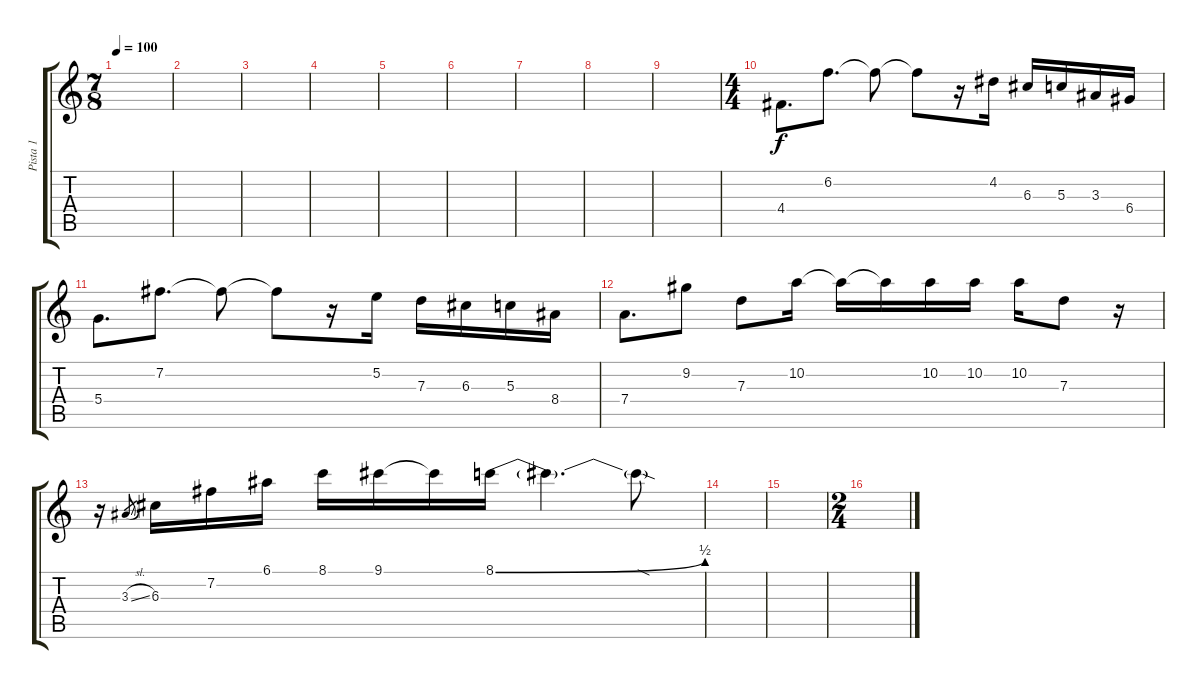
\track ("Pista 1" "Pista 1") {instrument distortionguitar}
\staff {score tabs}
\tuning (E4 B3 G3 D3 A2 D2) {hide}
\ts (7 8)
\tempo 100
\clef g2
\ks c
|
|
|
|
|
|
|
|
|
\ts (4 4)
4.4.8{d} 6.2.8{d} 6.2{t}.8 6.2{t}.8 r.16 4.2.16 6.3.16 5.3.16 3.3.16 6.4.16 |
5.4.8{d} 7.2.8{d} 7.2{t}.8 7.2{t}.8 r.16 5.2.16 7.3.16 6.3.16 5.3.16 8.4.16 |
7.4.8{d} 9.2.8 7.3.8 10.2.16 10.2{t}.16 10.2{t}.16 10.2.16 10.2.16 10.2.16 7.3.8 r.16 |
r.16 3.3{sl}.8{gr} 6.3.16 7.2.16 6.1.16 8.1.16 9.1.16 9.1{t}.16 8.1{be (bend 0 0 60 2)}.16 8.1{t}.4{d} 8.1{sod t}.8 |
|
|
\ts (2 4)
